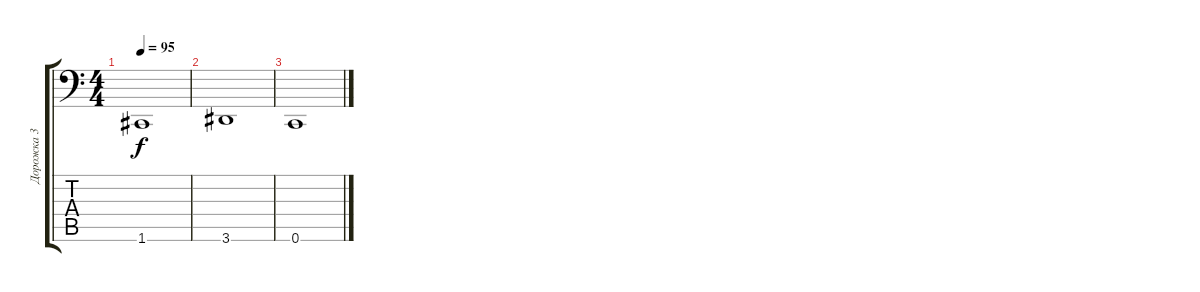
\track ("Дорожка 3" "Дорожка 3") {instrument electricbassfinger}
\staff {score tabs}
\tuning (Db3 Ab2 Eb2 Bb1 F1 C1) {hide}
\ts (4 4)
\tempo 95
\clef f4
\ks c
1.6.1{dy f} |
3.6.1 |
0.6.1
